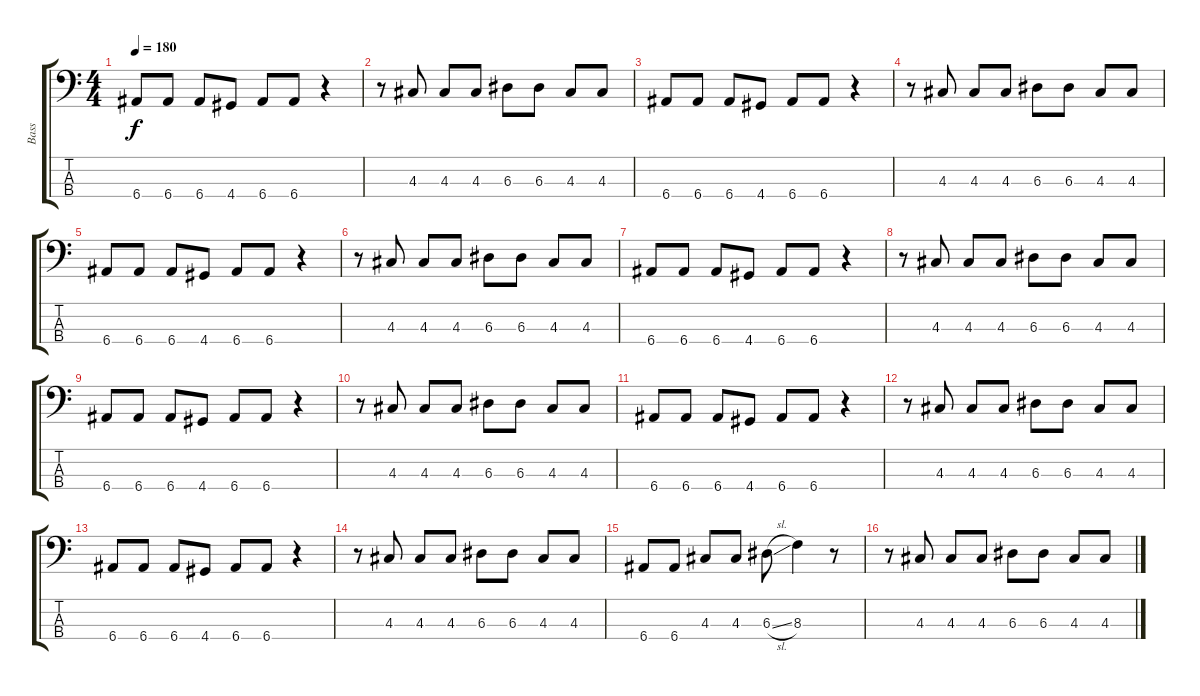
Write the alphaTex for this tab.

\track ("Bass" "Bass") {instrument electricbasspick}
\staff {score tabs}
\tuning (G2 D2 A1 E1) {hide}
\ts (4 4)
\tempo 180
\clef f4
\ks c
6.4.8{dy f} 6.4.8 6.4.8 4.4.8 6.4.8 6.4.8 r.4 |
r.8 4.3.8 4.3.8 4.3.8 6.3.8 6.3.8 4.3.8 4.3.8 |
6.4.8 6.4.8 6.4.8 4.4.8 6.4.8 6.4.8 r.4 |
r.8 4.3.8 4.3.8 4.3.8 6.3.8 6.3.8 4.3.8 4.3.8 |
6.4.8 6.4.8 6.4.8 4.4.8 6.4.8 6.4.8 r.4 |
r.8 4.3.8 4.3.8 4.3.8 6.3.8 6.3.8 4.3.8 4.3.8 |
6.4.8 6.4.8 6.4.8 4.4.8 6.4.8 6.4.8 r.4 |
r.8 4.3.8 4.3.8 4.3.8 6.3.8 6.3.8 4.3.8 4.3.8 |
6.4.8 6.4.8 6.4.8 4.4.8 6.4.8 6.4.8 r.4 |
r.8 4.3.8 4.3.8 4.3.8 6.3.8 6.3.8 4.3.8 4.3.8 |
6.4.8 6.4.8 6.4.8 4.4.8 6.4.8 6.4.8 r.4 |
r.8 4.3.8 4.3.8 4.3.8 6.3.8 6.3.8 4.3.8 4.3.8 |
6.4.8 6.4.8 6.4.8 4.4.8 6.4.8 6.4.8 r.4 |
r.8 4.3.8 4.3.8 4.3.8 6.3.8 6.3.8 4.3.8 4.3.8 |
6.4.8 6.4.8 4.3.8 4.3.8 6.3{sl}.8 8.3.4 r.8 |
r.8 4.3.8 4.3.8 4.3.8 6.3.8 6.3.8 4.3.8 4.3.8
